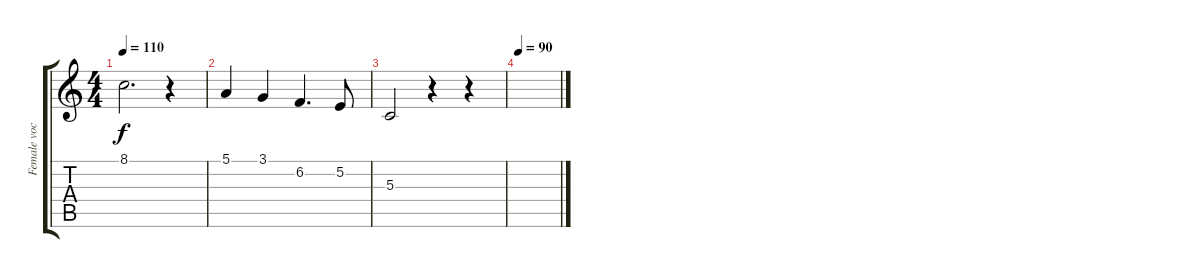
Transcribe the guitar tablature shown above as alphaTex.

\track ("Female vocals" "Female voc") {instrument flute}
\staff {score tabs}
\tuning (E4 B3 G3 D3 A2 E2) {hide}
\ts (4 4)
\tempo 110
\clef g2
\ks c
8.1.2{d dy f} r.4 |
5.1.4 3.1.4 6.2.4{d} 5.2.8 |
5.3.2 r.4 r.4 |
\tempo 90
